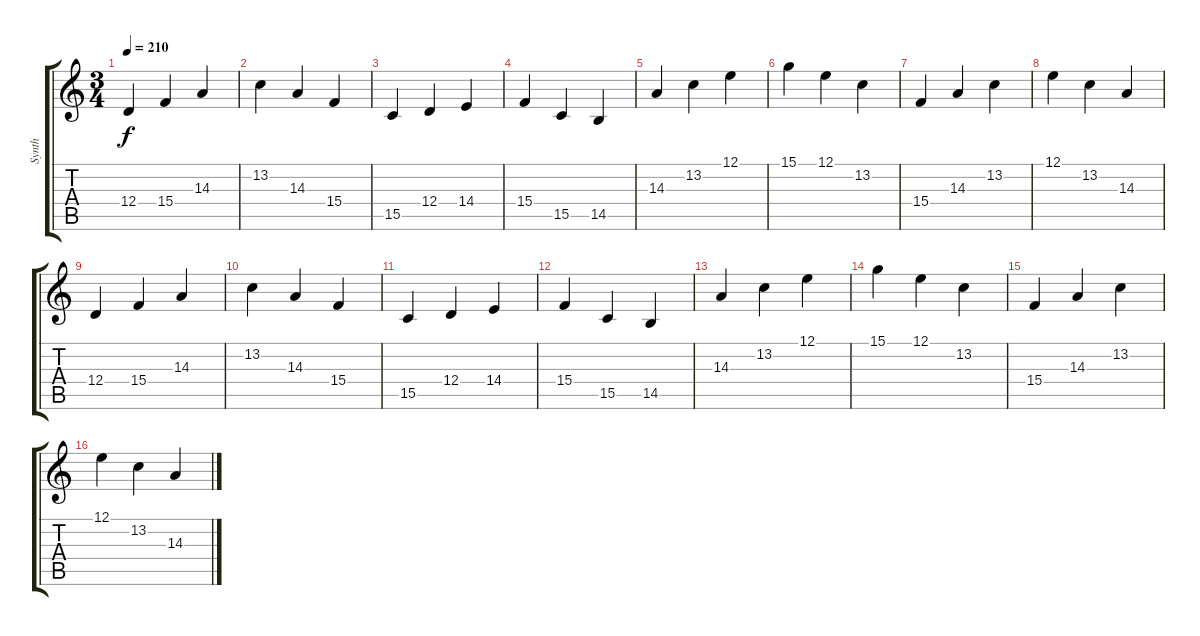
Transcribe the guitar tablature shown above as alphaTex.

\track ("Synth" "Synth") {instrument lead8bassandlead}
\staff {score tabs}
\tuning (E4 B3 G3 D3 A2 E2) {hide}
\ts (3 4)
\tempo 210
\clef g2
\ks c
12.4.4{dy f} 15.4.4 14.3.4 |
13.2.4 14.3.4 15.4.4 |
15.5.4 12.4.4 14.4.4 |
15.4.4 15.5.4 14.5.4 |
14.3.4 13.2.4 12.1.4 |
15.1.4 12.1.4 13.2.4 |
15.4.4 14.3.4 13.2.4 |
12.1.4 13.2.4 14.3.4 |
12.4.4 15.4.4 14.3.4 |
13.2.4 14.3.4 15.4.4 |
15.5.4 12.4.4 14.4.4 |
15.4.4 15.5.4 14.5.4 |
14.3.4 13.2.4 12.1.4 |
15.1.4 12.1.4 13.2.4 |
15.4.4 14.3.4 13.2.4 |
12.1.4 13.2.4 14.3.4
